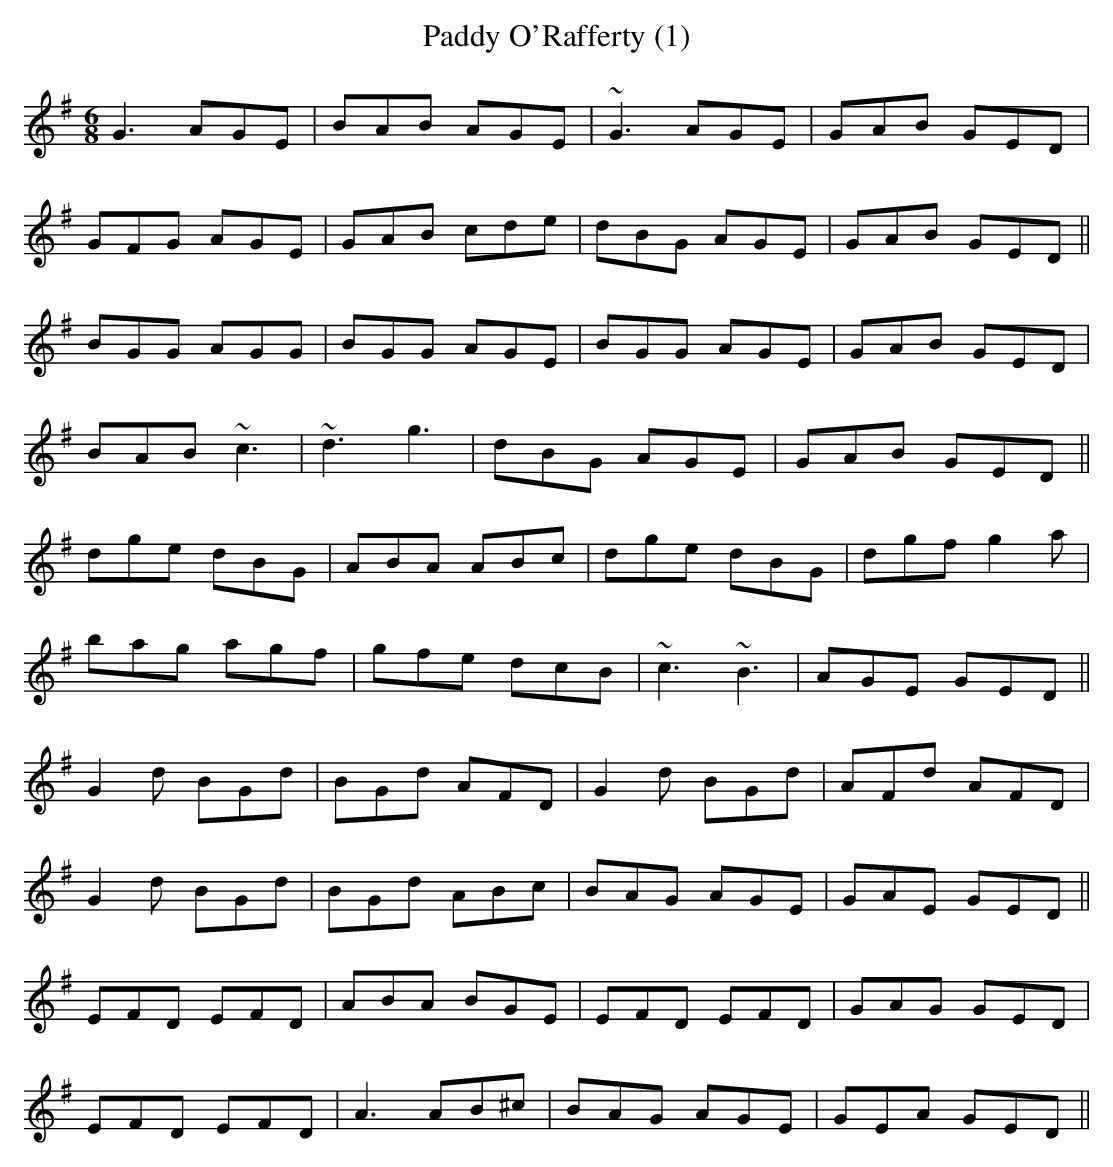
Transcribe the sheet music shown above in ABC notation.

X:1
T:Paddy O'Rafferty (1)
M:6/8
L:1/8
K:G
G3 AGE|BAB AGE|~G3 AGE|GAB GED|!
GFG AGE|GAB cde|dBG AGE|GAB GED||!
BGG AGG|BGG AGE|BGG AGE|GAB GED|!
BAB ~c3|~d3 g3|dBG AGE|GAB GED||!
dge dBG|ABA ABc|dge dBG|dgf g2a|!
bag agf|gfe dcB|~c3 ~B3|AGE GED||!
G2d BGd|BGd AFD|G2d BGd|AFd AFD|!
G2d BGd|BGd ABc|BAG AGE|GAE GED||!
EFD EFD|ABA BGE|EFD EFD|GAG GED|!
EFD EFD|A3 AB^c|BAG AGE|GEA GED||!
